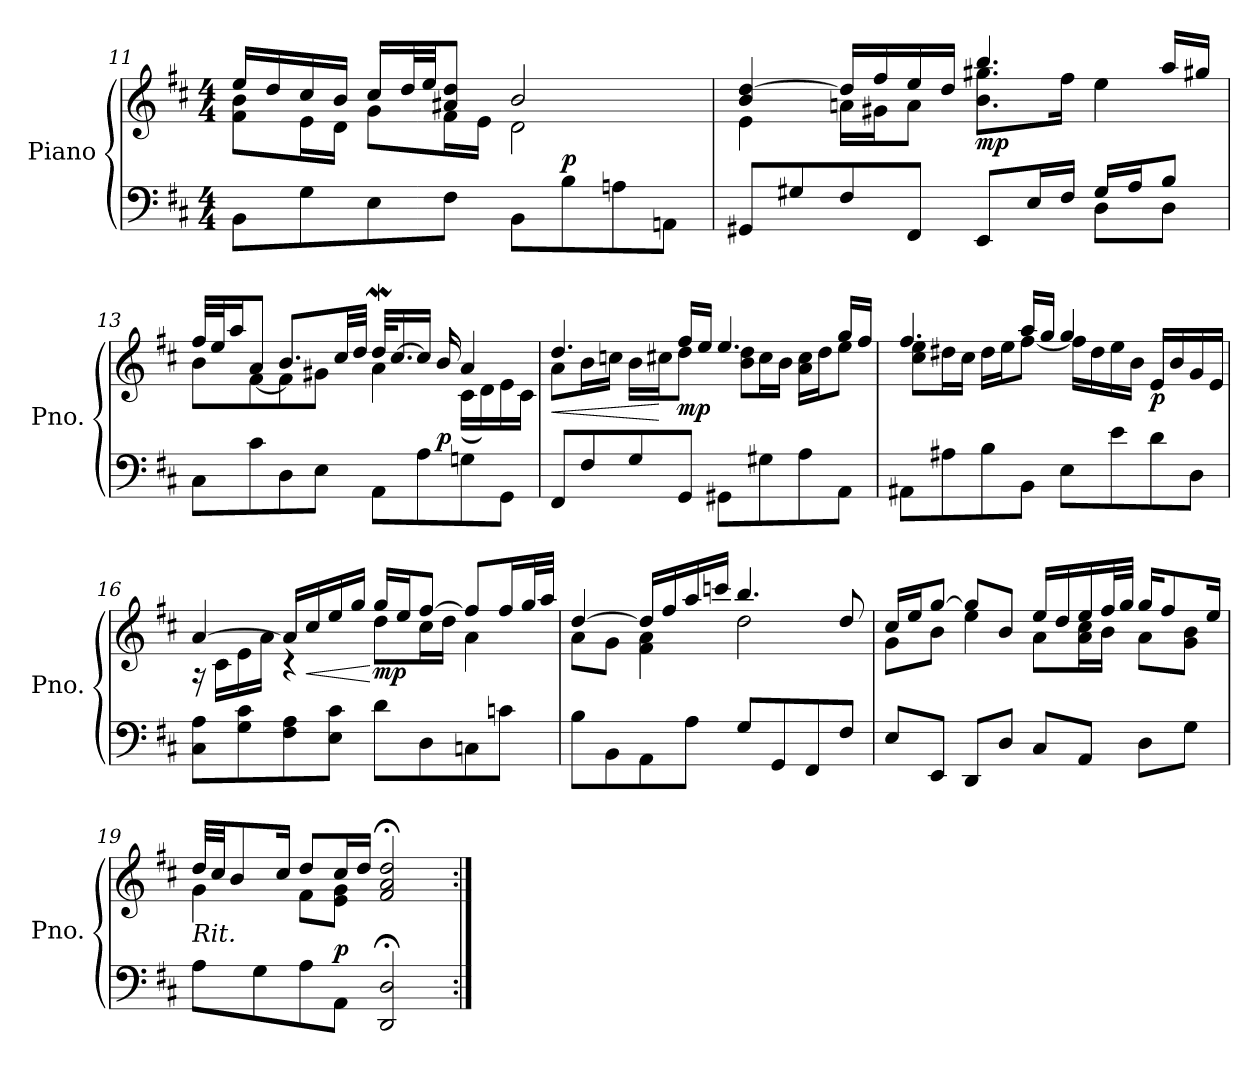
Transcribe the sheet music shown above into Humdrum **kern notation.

**kern	**kern	**dynam
*part1	*part1	*part1
*staff2	*staff1	*staff1/2
*I"Piano	*	*
*I'Pno.	*	*
!!LO:PB:g=z
*clefF4	*clefG2	*
*k[f#c#]	*k[f#c#]	*
*M4/4	*M4/4	*
=11	=11	=11
*	*^	*
8BB\L	16ee/LL	8f#\ 8b\L	.
.	16dd/	.	.
8G\	16cc#/	16e\L	.
.	16b/JJ	16d\JJ	.
8E\	16cc#/LL	8g\L	.
.	32dd/L	.	.
.	32ee/JJ	.	.
8F#\J	8a#X/ 8dd/J	16f#\L	.
.	.	16e\JJ	.
8BB\L	2b/	2d\	.
!	!	!	!LO:DY:a=2
8B\	.	.	p
8An\	.	.	.
8AAn\J	.	.	.
=12	=12	=12	=12
*^	*	*	*
8GG#X/L	2.ryy	4b/ [4dd/	4e\	.
8G#X/	.	.	.	.
8F#/	.	16dd/LL]	16an\LL	.
.	.	16ff#/	16g#X\J	.
8FF#/J	.	16ee/	8a\J	.
.	.	16dd/JJ	.	.
!	!	!	!	!LO:DY:b
8EE/L	.	4.bb/	8.b\ 8.gg#X\L	mp
16E/L	.	.	.	.
16F#/JJ	.	.	16ff#\Jk	.
16G#/LL	8D\L	.	4ee\	.
16A/J	.	.	.	.
8B/J	8D\J	16aa/LL	.	.
.	.	16gg#X/JJ	.	.
*v	*v	*	*	*
!!LO:LB:g=z	!!
=13	=13	=13	=13
8C#\L	32ff#/LLL	8b\L	.
.	32ee/J	.	.
.	16aa/J	.	.
8c#\	8a/J	[8f#\	.
8D\	8.b/L	8f#\]	.
8E\J	.	8g#X\J	.
.	32cc#/LL	.	.
.	32dd/JJJ	.	.
8AA\L	32ddw/KLL	4a\	.
.	[16.cc#/	.	.
8A\	16cc#/JJ]	.	.
!	!	!	!LO:DY:b
.	16b/	.	p
8Gn\	4a/	(<16c#\LL	.
.	.	16d\)	.
8GG\J	.	16e\	.
.	.	16c#\JJ	.
=14	=14	=14	=14
!	!	!	!LO:HP:b
8FF#/L	4.dd/	8a\L	<
8F#/	.	16b\L	.
.	.	16ccn\JJ	.
8G/	.	16b\LL	.
.	.	16cc#X\J	[
!	!	!	!LO:DY:b
8GG/J	16ff#/LL	8dd\J	mp
.	16ee/JJ	.	.
8GG#X\L	4.ee/	8b\ 8dd\L	.
8G#X\	.	16cc#\L	.
.	.	16b\JJ	.
8A\	.	16a\ 16cc#\LL	.
.	.	16dd\J	.
8AA\J	16gg/LL	8ee\J	.
.	16ff#/JJ	.	.
!!LO:LB:g=z	!!
=15	=15	=15	=15
8AA#X\L	4.ff#/	8cc#\ 8ee\L	.
8A#X\	.	16dd#X\L	.
.	.	16cc#\JJ	.
8B\	.	16dd#\LL	.
.	.	16ee\J	.
8BB\J	16aa/LL	[8ff#\J	.
.	16gg/JJ	.	.
8E\L	4gg/	16ff#\LL]	.
.	.	16dd#\	.
8e\	.	16ee\	.
.	.	16b\JJ	.
!	!	!	!LO:DY:b
8d\	16e/LL	4ryy	p
.	16b/	.	.
8D\J	16g/	.	.
.	16e/JJ	.	.
=16	=16	=16	=16
8C#\ 8A\L	[4a/	16r	.
.	.	16c#\LL	.
8G\ 8c#\	.	16e\	.
.	.	16a\JJ	.
8F#\ 8A\	16a/LL]	4r	.
!	!	!	!LO:HP:b
.	16cc#/	.	<
8E\ 8c#\J	16ee/	.	.
.	16gg/JJ	.	.
!	!	!	!LO:DY:n=1:b
8d\L	16gg/LL	8dd\L	[ mp
.	16ee/J	.	.
8D\	[8ff#/J	16cc#\L	.
.	.	16dd\JJ	.
8Cn\	8ff#/L]	4a\	.
8cn\J	16ff#/L	.	.
.	32gg/L	.	.
.	32aa/JJJ	.	.
!!LO:LB:g=z	!!
=17	=17	=17	=17
8B\L	[4dd/	8a\L	.
8BB\	.	8g\J	.
8AA\	16dd/LL]	4f#\ 4a\	.
.	16ff#/	.	.
8A\J	16aa/	.	.
.	16cccn/JJ	.	.
8G/L	4.bb/	2dd\	.
8GG/	.	.	.
8FF#/	.	.	.
8F#/J	8dd/	.	.
=18	=18	=18	=18
8E/L	16cc#/LL	8g\L	.
.	16ee/J	.	.
8EE/J	[8gg/J	8b\J	.
8DD/L	8gg/L]	4ee\	.
8D/J	8b/J	.	.
8C#/L	16ee/LL	8a\L	.
.	16dd/	.	.
8AA/J	16ee/	16a\ 16cc#\L	.
.	32ff#/L	16b\JJ	.
.	32gg/JJJ	.	.
8D\L	16gg/KL	8a\L	.
.	8ff#/	.	.
8G\J	.	8g\ 8b\J	.
.	16ee/Jk	.	.
=19	=19	=19	=19
!	!LO:TX:b:i:t=Rit.	!	!
8A\L	32dd/LLL	4g\	.
.	32cc#/JJ	.	.
.	8b/	.	.
8G\	.	.	.
.	16cc#/Jk	.	.
8A\	8dd/L	8f#\L	.
!	!	!	!LO:DY:a=2
8AA\J	16cc#/L	8e\ 8g\J	p
.	16dd/JJ	.	.
2DD/;< 2D/;<	2f#/;< 2a/;< 2dd/;<	2ryy	.
*	*v	*v	*
=:|!	=:|!	=:|!
*-	*-	*-
